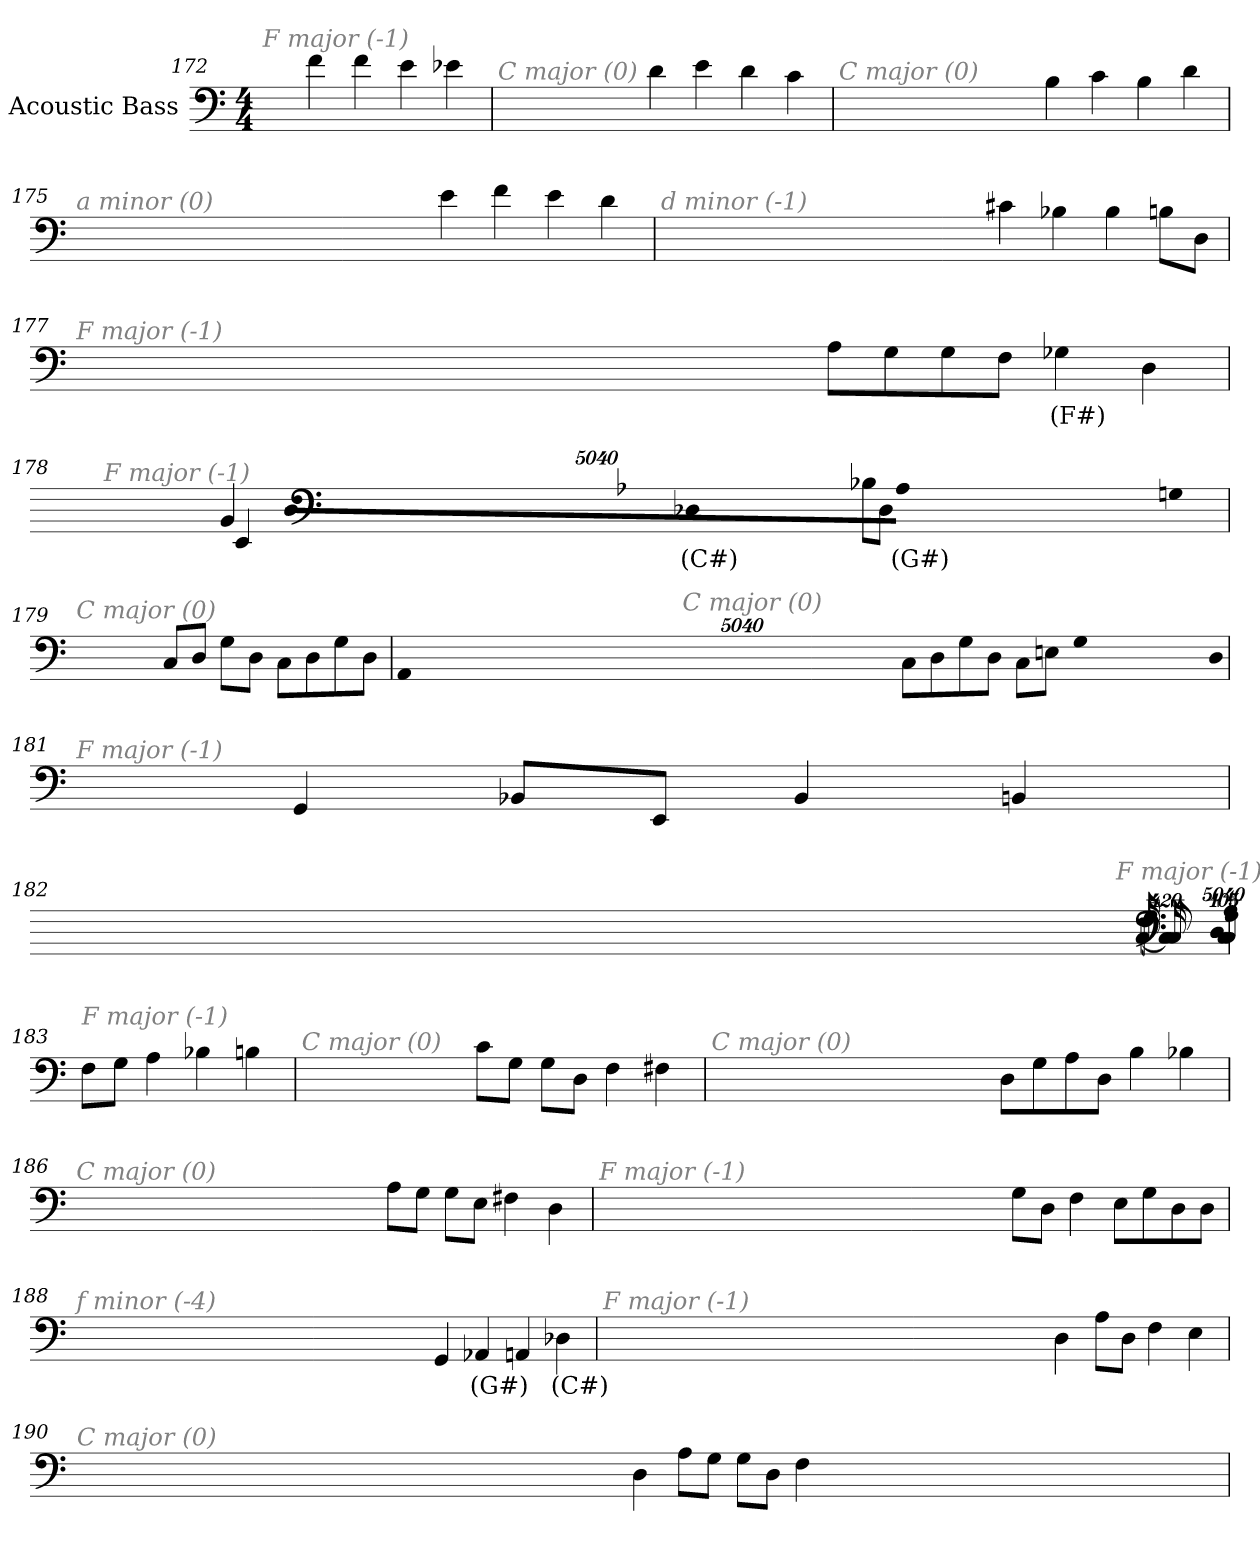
**kern	**text
*part1	*part1
*staff1	*staff1
*I"Acoustic Bass	*
*clefF4	*
*ITrd7c12	*
*k[]	*
*C:	*
*M4/4	*
=172	=172
!LO:TX:i:color=#808080:t=F major (-1)	!
4F	.
4F	.
4E	.
4E-X	.
=173	=173
!LO:TX:i:color=#808080:t=C major (0)	!
4D	.
4E	.
4D	.
4C	.
=174	=174
!LO:TX:i:color=#808080:t=C major (0)	!
4BB	.
4C	.
4BB	.
4D	.
=175	=175
!LO:TX:i:color=#808080:t=a minor (0)	!
4E	.
4F	.
4E	.
4D	.
=176	=176
!LO:TX:i:color=#808080:t=d minor (-1)	!
4C#X	.
4BB-X	.
4BB-	.
8BBnL	.
8DDJ	.
=177	=177
!LO:TX:i:color=#808080:t=F major (-1)	!
8AAL	.
8GG	.
8GG	.
8FFJ	.
4GG-Xi	(F#)
4DD	.
=178	=178
!LO:TX:i:color=#808080:t=F major (-1)	!
8BB-XL	.
8DDJ	.
!LO:N:vis=8	!
40320%3347AA-XiL	(G#)
!LO:N:vis=8	!
40320%3347GGn	.
!LO:N:vis=8	!
40320%3347DDJ	.
8DD-XiL	(C#)
8EEEJ	.
4BBB	.
=179	=179
!LO:TX:i:color=#808080:t=C major (0)	!
8CCL	.
8DDJ	.
8GGL	.
8DDJ	.
8CCL	.
8DD	.
8GG	.
8DDJ	.
=180	=180
!LO:TX:i:color=#808080:t=C major (0)	!
8CCL	.
8DD	.
8GG	.
8DDJ	.
8CCL	.
8EEnJ	.
!LO:N:vis=8	!
40320%3347GGL	.
!LO:N:vis=8	!
40320%3347DD	.
!LO:N:vis=8	!
40320%3347AAAJ	.
=181	=181
!LO:TX:i:color=#808080:t=F major (-1)	!
4GGG	.
8BBB-XL	.
8EEEJ	.
4BBB-	.
4BBBn	.
=182	=182
!LO:TX:i:color=#808080:t=F major (-1)	!
4CC	.
!LO:N:vis=8	!
40320%3347AAL	.
!LO:N:vis=8	!
40320%3347GG	.
!LO:N:vis=8	!
40320%3347DDJ	.
!LO:N:vis=1024	!
[13440%13CC	.
8CC_	.
16CC_	.
32CC_	.
!LO:N:vis=1024%31	!
13440%407CC]	.
8GGL	.
8FFJ	.
=183	=183
!LO:TX:i:color=#808080:t=F major (-1)	!
8FFL	.
8GGJ	.
4AA	.
4BB-X	.
4BBn	.
=184	=184
!LO:TX:i:color=#808080:t=C major (0)	!
8CL	.
8GGJ	.
8GGL	.
8DDJ	.
4FF	.
4FF#X	.
=185	=185
!LO:TX:i:color=#808080:t=C major (0)	!
8DDL	.
8GG	.
8AA	.
8DDJ	.
4BB	.
4BB-X	.
=186	=186
!LO:TX:i:color=#808080:t=C major (0)	!
8AAL	.
8GGJ	.
8GGL	.
8EEJ	.
4FF#X	.
4DD	.
=187	=187
!LO:TX:i:color=#808080:t=F major (-1)	!
8GGL	.
8DDJ	.
4FF	.
8EEL	.
8GG	.
8DD	.
8DDJ	.
=188	=188
!LO:TX:i:color=#808080:t=f minor (-4)	!
4GGG	.
4AAA-Xi	(G#)
4AAA	.
4DD-Xi	(C#)
=189	=189
!LO:TX:i:color=#808080:t=F major (-1)	!
4DD	.
8AAL	.
8DDJ	.
4FF	.
4EE	.
=190	=190
!LO:TX:i:color=#808080:t=C major (0)	!
4DD	.
8AAL	.
8GGJ	.
8GGL	.
8DDJ	.
4FF	.
=	=
*-	*-
